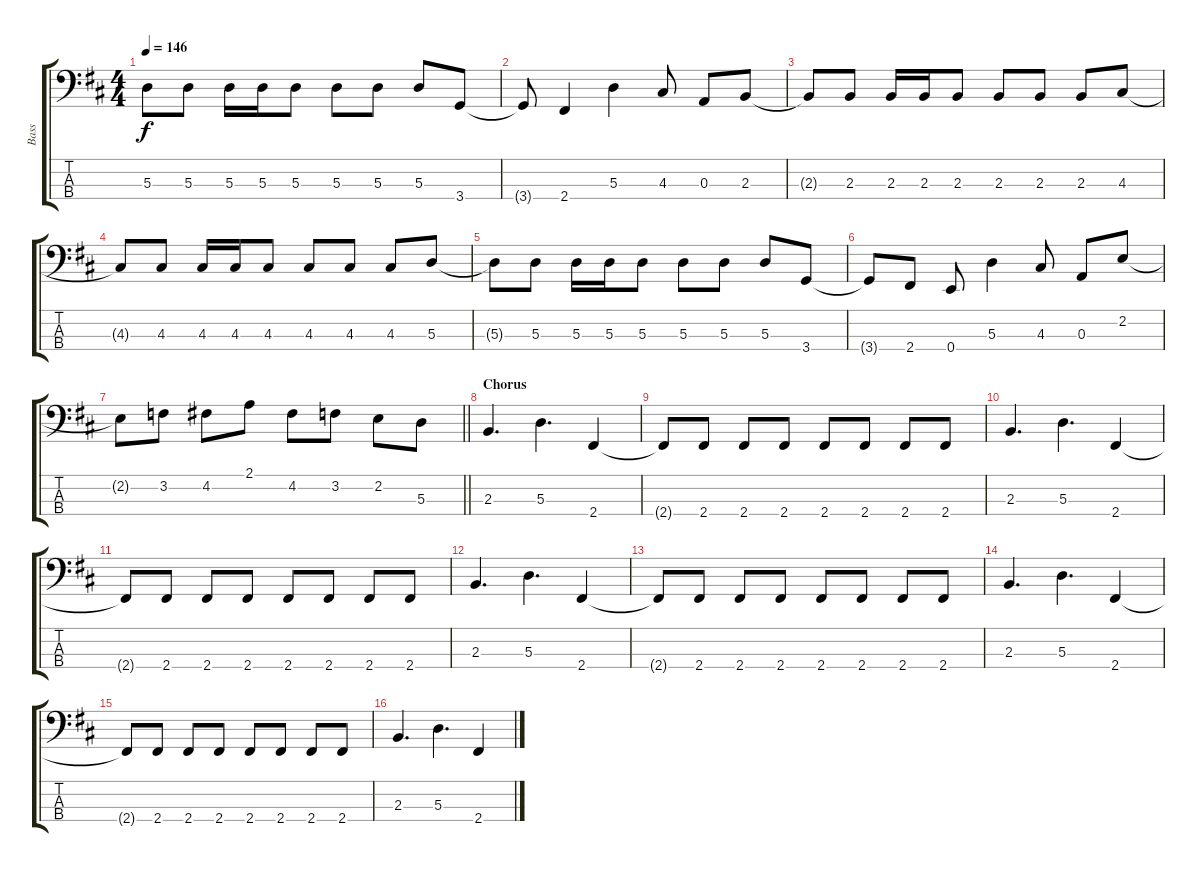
\track ("Bass" "Bass") {instrument electricbassfinger}
\staff {score tabs}
\tuning (G2 D2 A1 E1) {hide}
\ts (4 4)
\tempo 146
\clef f4
\ks d
5.3{t}.8{dy f} 5.3.8 5.3.16 5.3.16 5.3.8 5.3.8 5.3.8 5.3.8 3.4.8 |
3.4{t}.8 2.4.4 5.3.4 4.3.8 0.3.8 2.3.8 |
2.3{t}.8 2.3.8 2.3.16 2.3.16 2.3.8 2.3.8 2.3.8 2.3.8 4.3.8 |
4.3{t}.8 4.3.8 4.3.16 4.3.16 4.3.8 4.3.8 4.3.8 4.3.8 5.3.8 |
5.3{t}.8 5.3.8 5.3.16 5.3.16 5.3.8 5.3.8 5.3.8 5.3.8 3.4.8 |
3.4{t}.8 2.4.8 0.4.8 5.3.4 4.3.8 0.3.8 2.2.8 |
\barLineRight lightlight
2.2{t}.8 3.2.8 4.2.8 2.1.8 4.2.8 3.2.8 2.2.8 5.3.8 |
\section ("" "Chorus")
2.3.4{d} 5.3.4{d} 2.4.4 |
2.4{t}.8 2.4.8 2.4.8 2.4.8 2.4.8 2.4.8 2.4.8 2.4.8 |
2.3.4{d} 5.3.4{d} 2.4.4 |
2.4{t}.8 2.4.8 2.4.8 2.4.8 2.4.8 2.4.8 2.4.8 2.4.8 |
2.3.4{d} 5.3.4{d} 2.4.4 |
2.4{t}.8 2.4.8 2.4.8 2.4.8 2.4.8 2.4.8 2.4.8 2.4.8 |
2.3.4{d} 5.3.4{d} 2.4.4 |
2.4{t}.8 2.4.8 2.4.8 2.4.8 2.4.8 2.4.8 2.4.8 2.4.8 |
2.3.4{d} 5.3.4{d} 2.4.4
